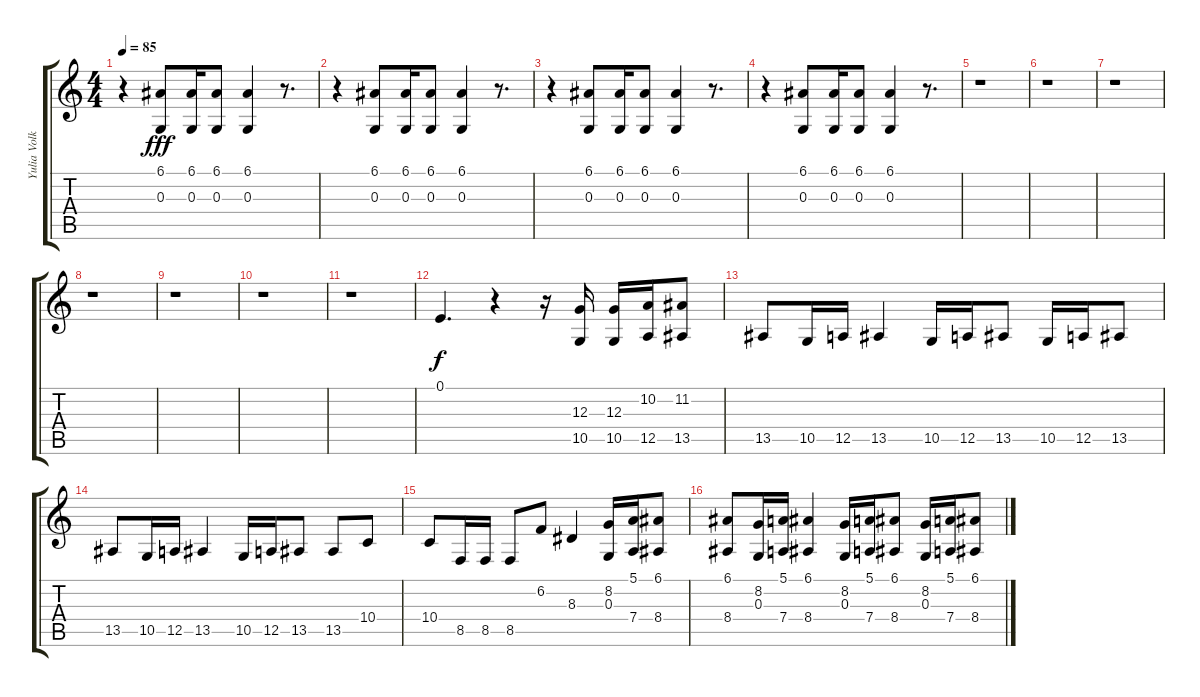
\track ("Yulia Volkova" "Yulia Volk") {instrument violin}
\staff {score tabs}
\tuning (E4 B3 G3 D3 A2 E2) {hide}
\ts (4 4)
\tempo 85
\clef g2
\ks c
r.4{dy f} (6.1 0.3).8{dy fff} (6.1 0.3).16 (6.1 0.3).8 (6.1 0.3).4 r.8{d} |
r.4 (6.1 0.3).8 (6.1 0.3).16 (6.1 0.3).8 (6.1 0.3).4 r.8{d} |
r.4 (6.1 0.3).8 (6.1 0.3).16 (6.1 0.3).8 (6.1 0.3).4 r.8{d} |
r.4 (6.1 0.3).8 (6.1 0.3).16 (6.1 0.3).8 (6.1 0.3).4 r.8{d} |
r.1 |
r.1 |
r.1 |
r.1 |
r.1 |
r.1 |
r.1 |
0.1.4{d dy f} r.4 r.16 (12.3 10.5).16 (12.3 10.5).16 (10.2 12.5).16 (11.2 13.5).8 |
13.5.8 10.5.16 12.5.16 13.5.4 10.5.16 12.5.16 13.5.8 10.5.16 12.5.16 13.5.8 |
13.5.8 10.5.16 12.5.16 13.5.4 10.5.16 12.5.16 13.5.8 13.5.8 10.4.8 |
10.4.8 8.5.16 8.5.16 8.5.8 6.2.8 8.3.4 (8.2 0.3).16 (5.1 7.4).16 (6.1 8.4).8 |
(6.1 8.4).8 (8.2 0.3).16 (5.1 7.4).16 (6.1 8.4).4 (8.2 0.3).16 (5.1 7.4).16 (6.1 8.4).8 (8.2 0.3).16 (5.1 7.4).16 (6.1 8.4).8
